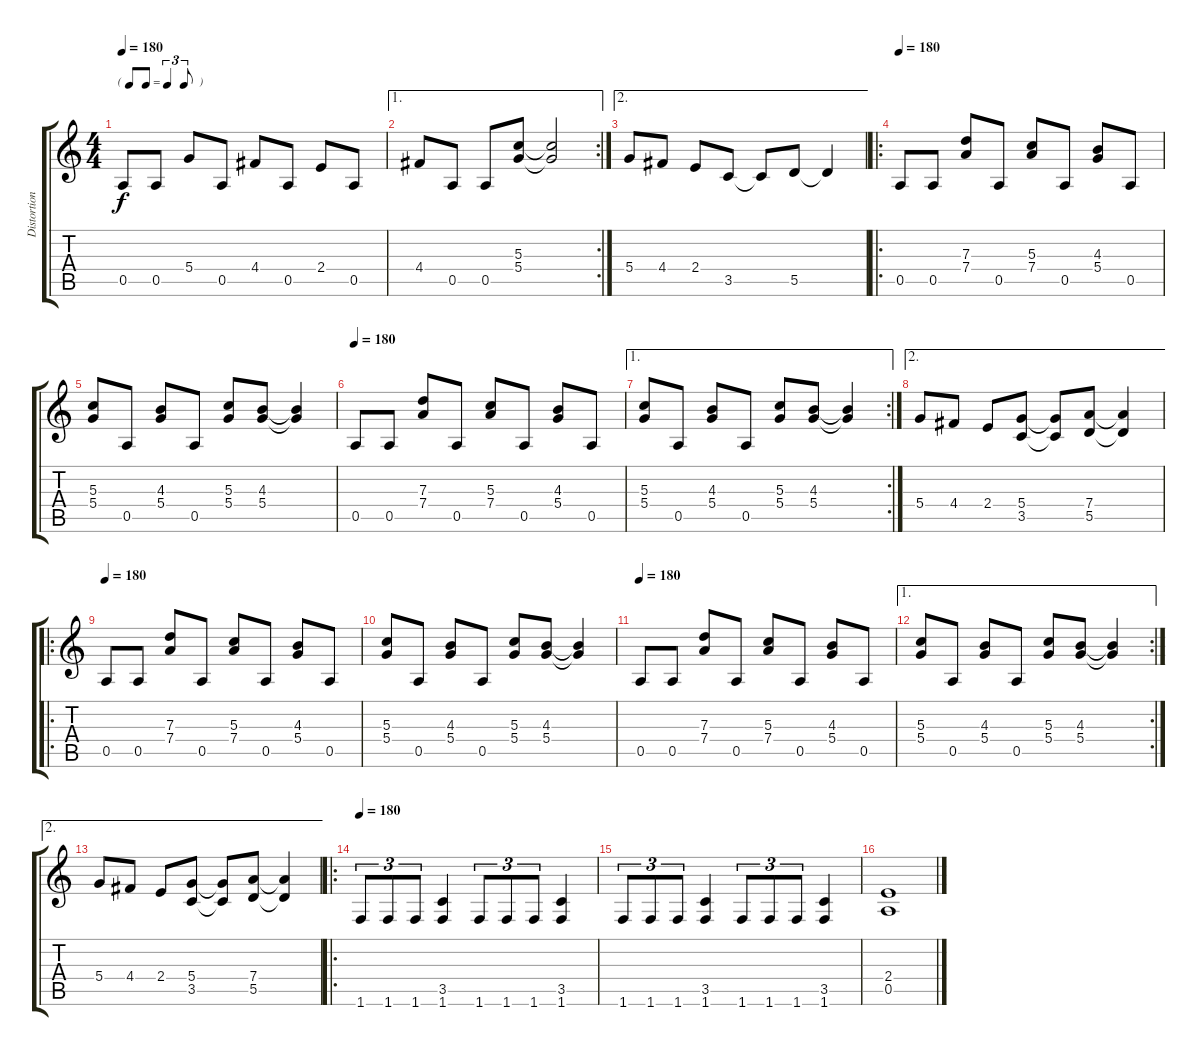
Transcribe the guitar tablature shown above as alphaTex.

\track ("Distortion Guitar 1" "Distortion") {instrument distortionguitar}
\staff {score tabs}
\tuning (E4 B3 G3 D3 A2 E2) {hide}
\ts (4 4)
\tf triplet8th
\tempo 180
\clef g2
\ks c
0.5.8{dy f} 0.5.8 5.4.8 0.5.8 4.4.8 0.5.8 2.4.8 0.5.8 |
\ae 1
\rc 2
4.4.8 0.5.8 0.5.8 (5.3 5.4).8 (5.3{t} 5.4{t}).2 |
\ae 2
5.4.8 4.4.8 2.4.8 3.5.8 3.5{t}.8 5.5.8 5.5{t}.4 |
\ro
\tempo 180
0.5.8 0.5.8 (7.3 7.4).8 0.5.8 (5.3 7.4).8 0.5.8 (4.3 5.4).8 0.5.8 |
(5.3 5.4).8 0.5.8 (4.3 5.4).8 0.5.8 (5.3 5.4).8 (4.3 5.4).8 (4.3{t} 5.4{t}).4 |
\tempo 180
0.5.8 0.5.8 (7.3 7.4).8 0.5.8 (5.3 7.4).8 0.5.8 (4.3 5.4).8 0.5.8 |
\ae 1
\rc 2
(5.3 5.4).8 0.5.8 (4.3 5.4).8 0.5.8 (5.3 5.4).8 (4.3 5.4).8 (4.3{t} 5.4{t}).4 |
\ae 2
5.4.8 4.4.8 2.4.8 (5.4 3.5).8 (5.4{t} 3.5{t}).8 (7.4 5.5).8 (7.4{t} 5.5{t}).4 |
\ro
\tempo 180
0.5.8 0.5.8 (7.3 7.4).8 0.5.8 (5.3 7.4).8 0.5.8 (4.3 5.4).8 0.5.8 |
(5.3 5.4).8 0.5.8 (4.3 5.4).8 0.5.8 (5.3 5.4).8 (4.3 5.4).8 (4.3{t} 5.4{t}).4 |
\tempo 180
0.5.8 0.5.8 (7.3 7.4).8 0.5.8 (5.3 7.4).8 0.5.8 (4.3 5.4).8 0.5.8 |
\ae 1
\rc 2
(5.3 5.4).8 0.5.8 (4.3 5.4).8 0.5.8 (5.3 5.4).8 (4.3 5.4).8 (4.3{t} 5.4{t}).4 |
\ae 2
5.4.8 4.4.8 2.4.8 (5.4 3.5).8 (5.4{t} 3.5{t}).8 (7.4 5.5).8 (7.4{t} 5.5{t}).4 |
\ro
\tempo 180
1.6.8{tu (3 2)} 1.6.8{tu (3 2)} 1.6.8{tu (3 2)} (3.5 1.6).4 1.6.8{tu (3 2)} 1.6.8{tu (3 2)} 1.6.8{tu (3 2)} (3.5 1.6).4 |
1.6.8{tu (3 2)} 1.6.8{tu (3 2)} 1.6.8{tu (3 2)} (3.5 1.6).4 1.6.8{tu (3 2)} 1.6.8{tu (3 2)} 1.6.8{tu (3 2)} (3.5 1.6).4 |
(2.4 0.5).1
